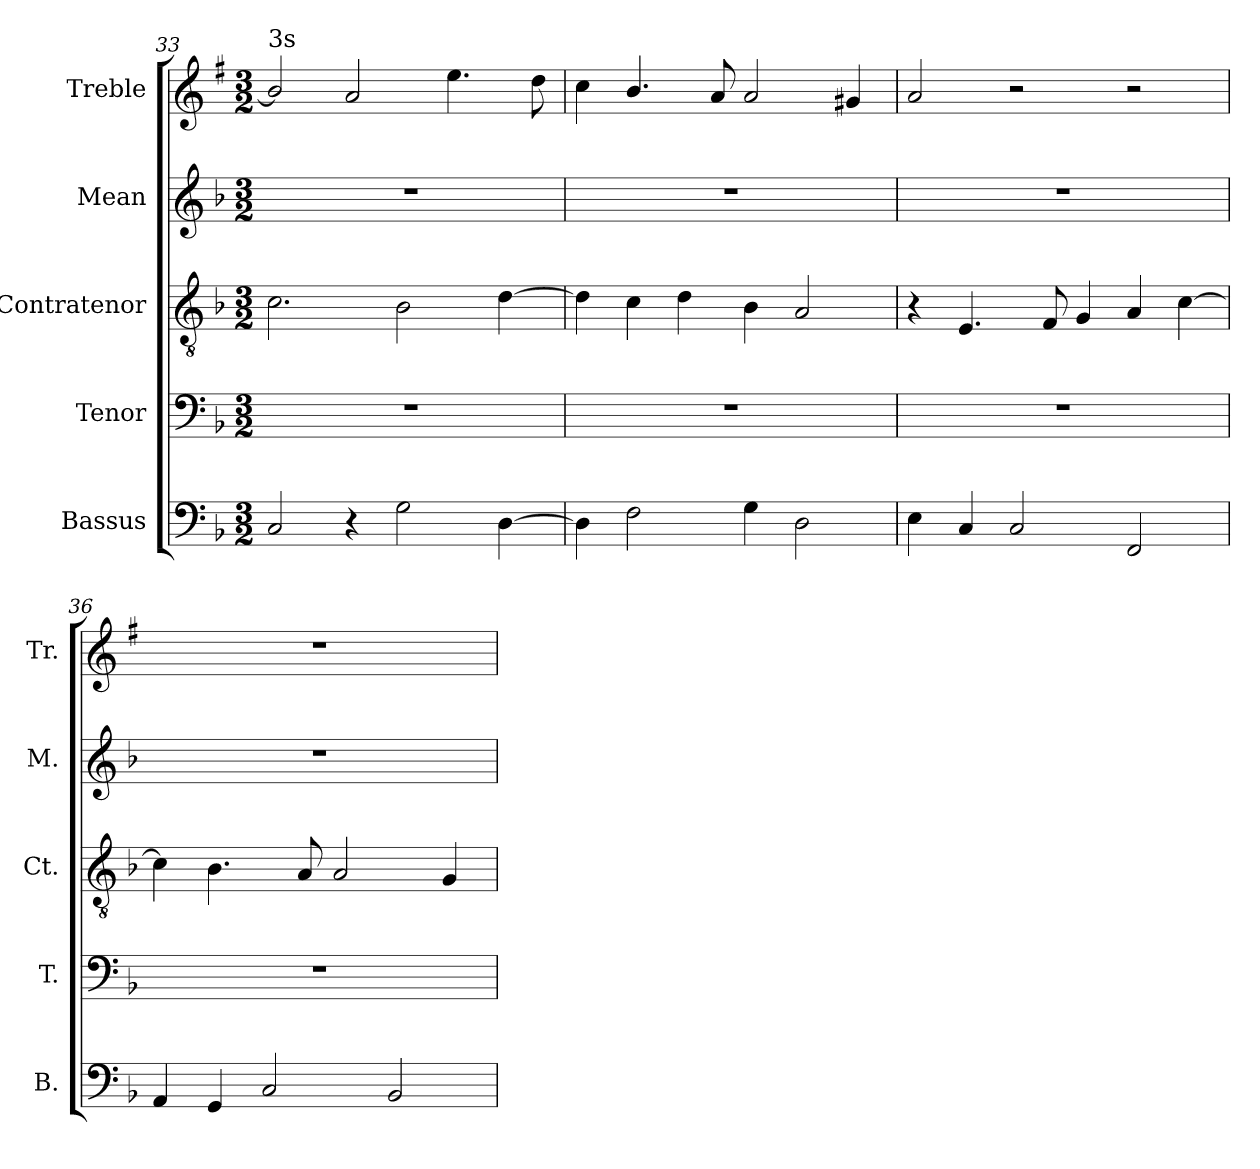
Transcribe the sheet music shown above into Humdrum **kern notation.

**kern	**kern	**kern	**kern	**kern
*part5	*part4	*part3	*part2	*part1
*staff5	*staff4	*staff3	*staff2	*staff1
*I"Bassus	*I"Tenor	*I"Contratenor	*I"Mean	*I"Treble
*I'B.	*I'T.	*I'Ct.	*I'M.	*I'Tr.
!!LO:LB:g=z
*clefF4	*clefF4	*clefGv2	*clefG2	*clefG2
*ITrd7c12	*	*	*	*ITrd1c2
*k[b-]	*k[b-]	*k[b-]	*k[b-]	*k[b-]
*F:	*F:	*F:	*F:	*F:
*M3/2	*M3/2	*M3/2	*M3/2	*M3/2
=33	=33	=33	=33	=33
!	!	!	!	!LO:TX:a:t=3s
2CC/	1.r	2.c\	1.r	2a/]
4r	.	.	.	2g/
2GG\	.	2B-\	.	.
.	.	.	.	4.dd\
[>4DD\	.	[>4d\	.	.
.	.	.	.	8cc\
=34	=34	=34	=34	=34
4DD\]	1.r	4d\]	1.r	4b-\
2FF\	.	4c\	.	4.a/
.	.	4d\	.	.
.	.	.	.	8g/
4GG\	.	4B-\	.	2g/
2DD\	.	2A/	.	.
.	.	.	.	4f#/
=35	=35	=35	=35	=35
4EE\	1.r	4r	1.r	2g/
4CC/	.	4.E/	.	.
2CC/	.	.	.	2r
.	.	8F/	.	.
.	.	4G/	.	.
2FFF/	.	4A/	.	2r
.	.	[>4c\	.	.
=36	=36	=36	=36	=36
!	!	!	!	!LO:N:vis=1
4AAA/	1.r	4c\]	1.r	1.r
4GGG/	.	4.B-\	.	.
2CC/	.	.	.	.
.	.	8A/	.	.
.	.	2A/	.	.
2BBB-/	.	.	.	.
.	.	4G/	.	.
=	=	=	=	=
*-	*-	*-	*-	*-
